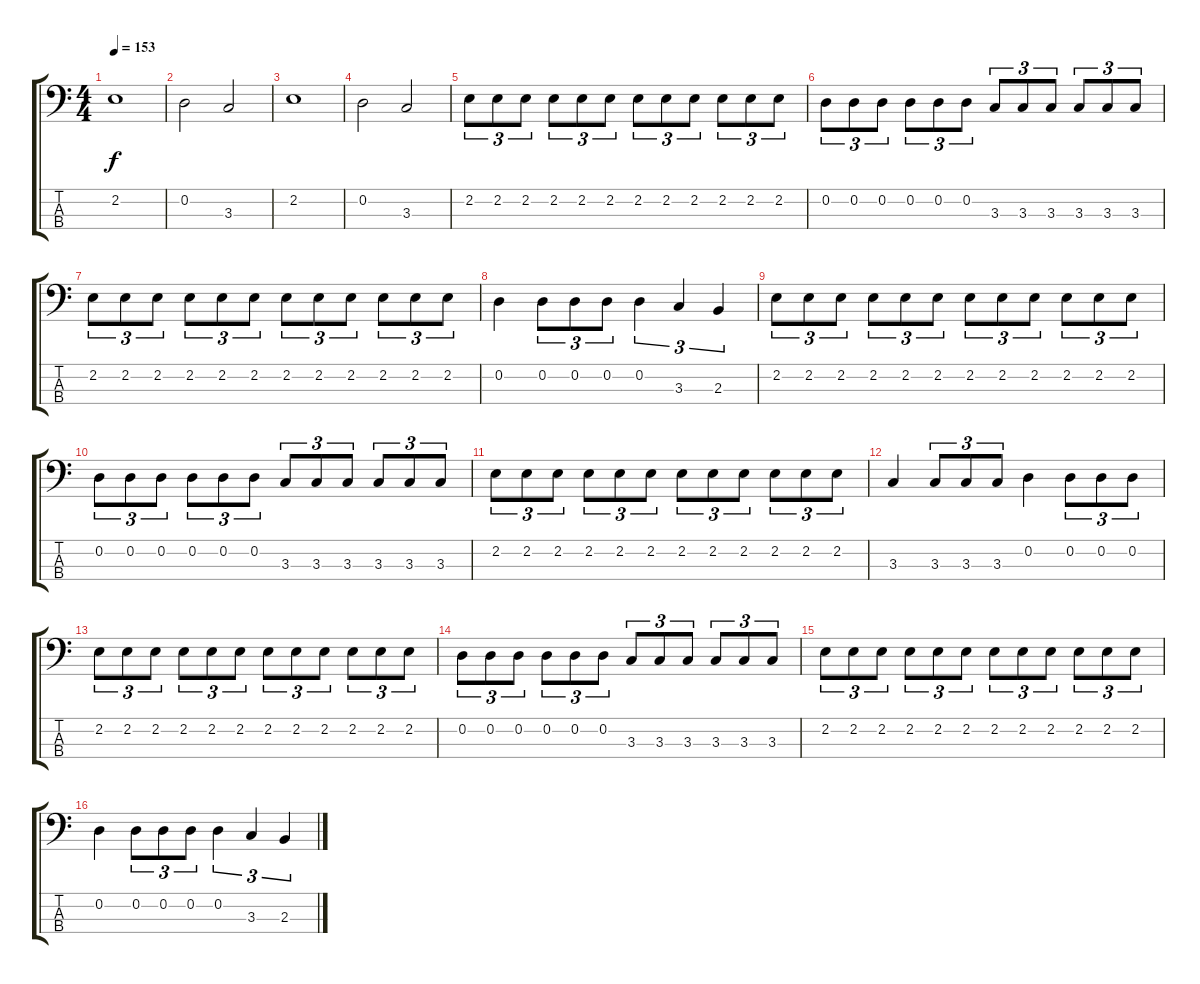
\track "" {instrument electricbasspick}
\staff {score tabs}
\tuning (G2 D2 A1 E1) {hide}
\ts (4 4)
\tempo 153
\clef f4
\ks c
2.2.1{dy f} |
0.2.2 3.3.2 |
2.2.1 |
0.2.2 3.3.2 |
\section ("" "")
2.2.8{tu (3 2)} 2.2.8{tu (3 2)} 2.2.8{tu (3 2)} 2.2.8{tu (3 2)} 2.2.8{tu (3 2)} 2.2.8{tu (3 2)} 2.2.8{tu (3 2)} 2.2.8{tu (3 2)} 2.2.8{tu (3 2)} 2.2.8{tu (3 2)} 2.2.8{tu (3 2)} 2.2.8{tu (3 2)} |
0.2.8{tu (3 2)} 0.2.8{tu (3 2)} 0.2.8{tu (3 2)} 0.2.8{tu (3 2)} 0.2.8{tu (3 2)} 0.2.8{tu (3 2)} 3.3.8{tu (3 2)} 3.3.8{tu (3 2)} 3.3.8{tu (3 2)} 3.3.8{tu (3 2)} 3.3.8{tu (3 2)} 3.3.8{tu (3 2)} |
2.2.8{tu (3 2)} 2.2.8{tu (3 2)} 2.2.8{tu (3 2)} 2.2.8{tu (3 2)} 2.2.8{tu (3 2)} 2.2.8{tu (3 2)} 2.2.8{tu (3 2)} 2.2.8{tu (3 2)} 2.2.8{tu (3 2)} 2.2.8{tu (3 2)} 2.2.8{tu (3 2)} 2.2.8{tu (3 2)} |
0.2.4 0.2.8{tu (3 2)} 0.2.8{tu (3 2)} 0.2.8{tu (3 2)} 0.2.4{tu (3 2)} 3.3.4{tu (3 2)} 2.3.4{tu (3 2)} |
2.2.8{tu (3 2)} 2.2.8{tu (3 2)} 2.2.8{tu (3 2)} 2.2.8{tu (3 2)} 2.2.8{tu (3 2)} 2.2.8{tu (3 2)} 2.2.8{tu (3 2)} 2.2.8{tu (3 2)} 2.2.8{tu (3 2)} 2.2.8{tu (3 2)} 2.2.8{tu (3 2)} 2.2.8{tu (3 2)} |
0.2.8{tu (3 2)} 0.2.8{tu (3 2)} 0.2.8{tu (3 2)} 0.2.8{tu (3 2)} 0.2.8{tu (3 2)} 0.2.8{tu (3 2)} 3.3.8{tu (3 2)} 3.3.8{tu (3 2)} 3.3.8{tu (3 2)} 3.3.8{tu (3 2)} 3.3.8{tu (3 2)} 3.3.8{tu (3 2)} |
2.2.8{tu (3 2)} 2.2.8{tu (3 2)} 2.2.8{tu (3 2)} 2.2.8{tu (3 2)} 2.2.8{tu (3 2)} 2.2.8{tu (3 2)} 2.2.8{tu (3 2)} 2.2.8{tu (3 2)} 2.2.8{tu (3 2)} 2.2.8{tu (3 2)} 2.2.8{tu (3 2)} 2.2.8{tu (3 2)} |
3.3.4 3.3.8{tu (3 2)} 3.3.8{tu (3 2)} 3.3.8{tu (3 2)} 0.2.4 0.2.8{tu (3 2)} 0.2.8{tu (3 2)} 0.2.8{tu (3 2)} |
\section ("" "")
2.2.8{tu (3 2)} 2.2.8{tu (3 2)} 2.2.8{tu (3 2)} 2.2.8{tu (3 2)} 2.2.8{tu (3 2)} 2.2.8{tu (3 2)} 2.2.8{tu (3 2)} 2.2.8{tu (3 2)} 2.2.8{tu (3 2)} 2.2.8{tu (3 2)} 2.2.8{tu (3 2)} 2.2.8{tu (3 2)} |
0.2.8{tu (3 2)} 0.2.8{tu (3 2)} 0.2.8{tu (3 2)} 0.2.8{tu (3 2)} 0.2.8{tu (3 2)} 0.2.8{tu (3 2)} 3.3.8{tu (3 2)} 3.3.8{tu (3 2)} 3.3.8{tu (3 2)} 3.3.8{tu (3 2)} 3.3.8{tu (3 2)} 3.3.8{tu (3 2)} |
2.2.8{tu (3 2)} 2.2.8{tu (3 2)} 2.2.8{tu (3 2)} 2.2.8{tu (3 2)} 2.2.8{tu (3 2)} 2.2.8{tu (3 2)} 2.2.8{tu (3 2)} 2.2.8{tu (3 2)} 2.2.8{tu (3 2)} 2.2.8{tu (3 2)} 2.2.8{tu (3 2)} 2.2.8{tu (3 2)} |
0.2.4 0.2.8{tu (3 2)} 0.2.8{tu (3 2)} 0.2.8{tu (3 2)} 0.2.4{tu (3 2)} 3.3.4{tu (3 2)} 2.3.4{tu (3 2)}
